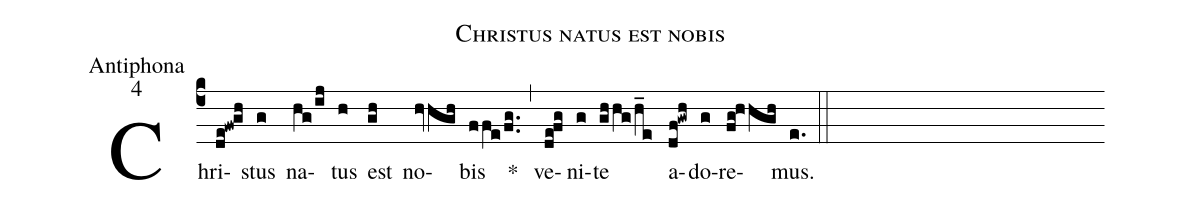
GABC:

name:Christus natus est nobis;
office-part:Antiphona;
mode:4;
%%
(c4) Chri(de!fw!gh)stus(g) na(hg/ij)tus(h) est(gh) no(hvhgh)bis(ffe/f.g.) *(,) ve(de!fg)ni(g)te(gh/hg/h_e) a(df!gwh)do(g)re(fg!h/hgh)mus.(e.) (::)
